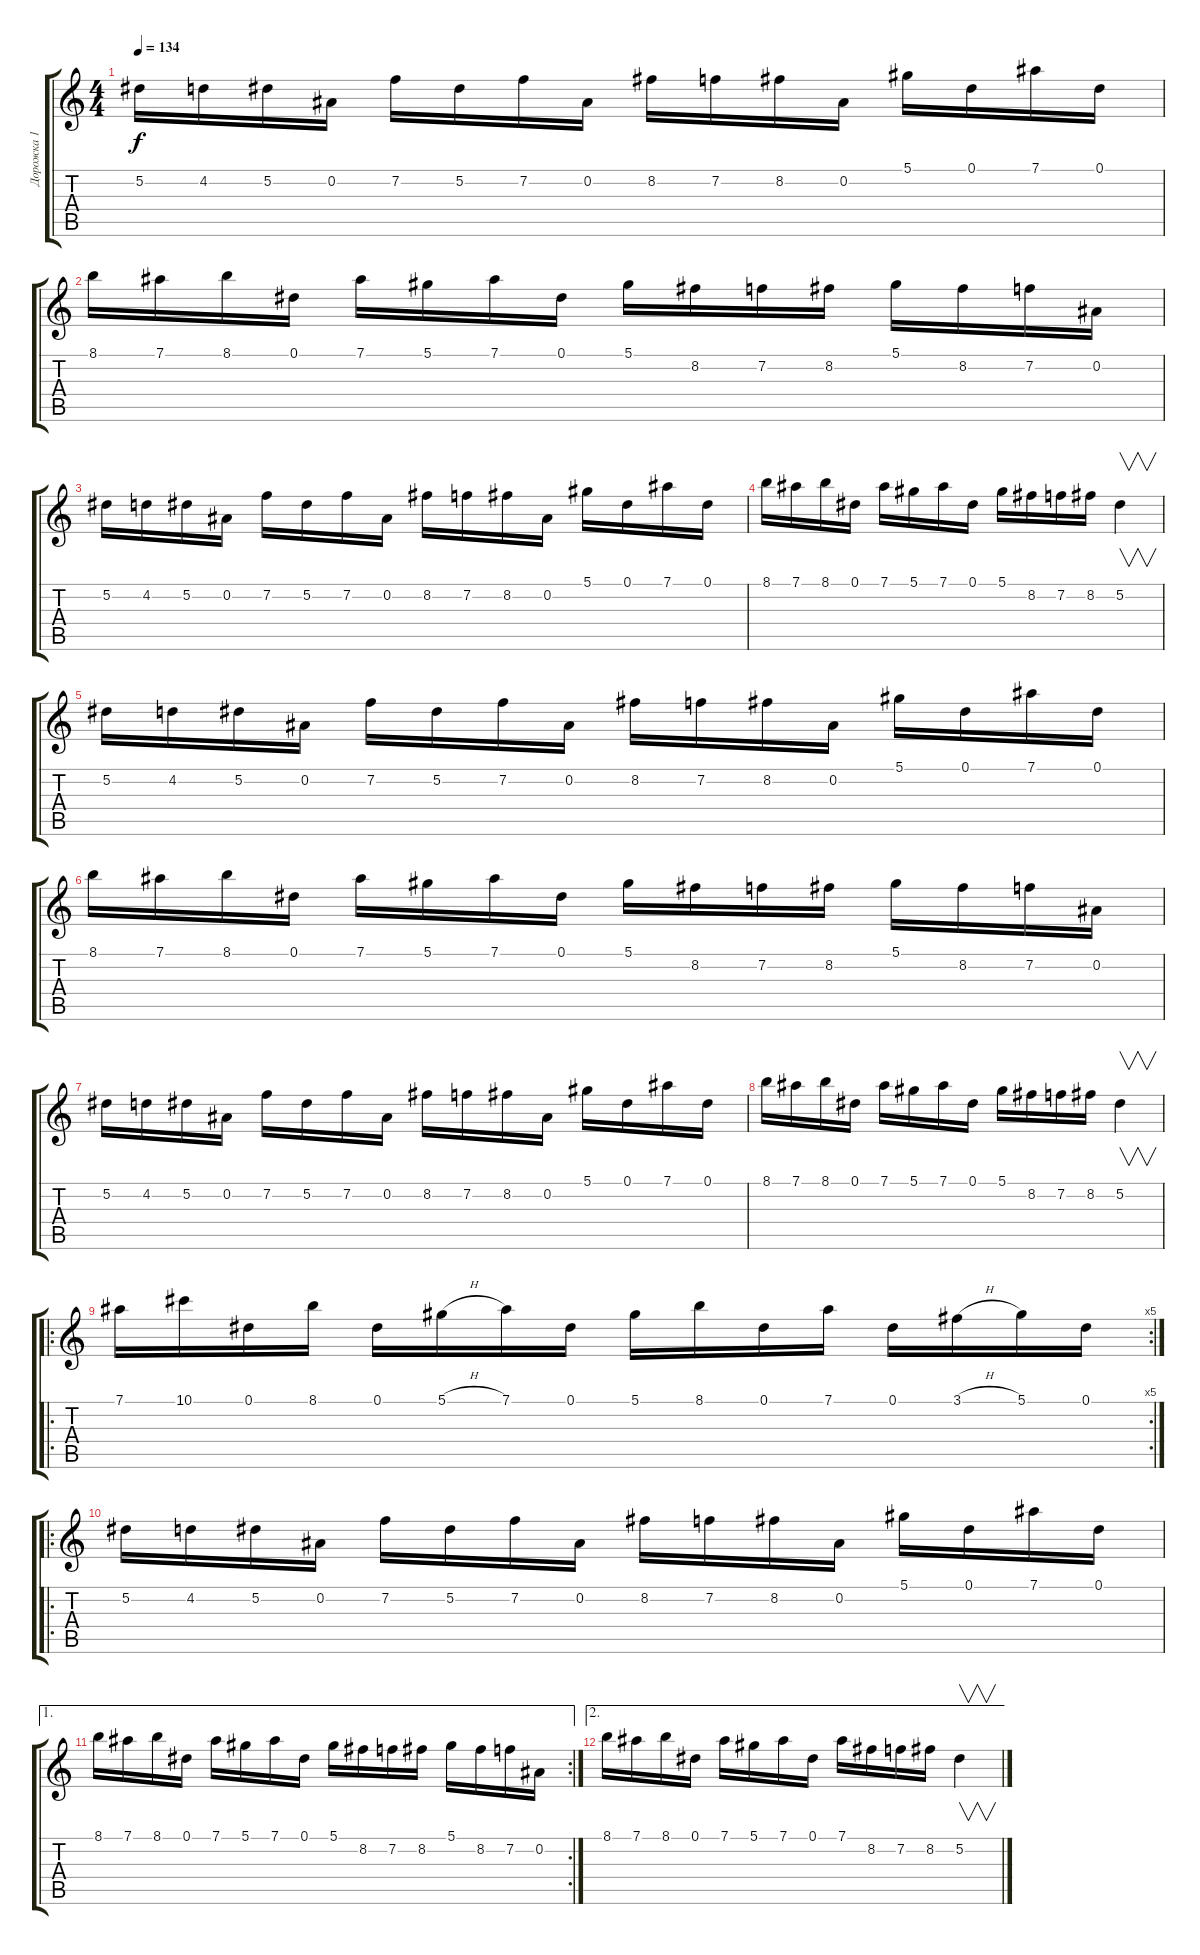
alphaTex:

\track ("Дорожка 1" "Дорожка 1") {instrument distortionguitar}
\staff {score tabs}
\tuning (Eb4 Bb3 Gb3 Db3 Ab2 Eb2) {hide}
\ts (4 4)
\tempo 134
\clef g2
\ks c
5.2.16{dy f instrument distortionguitar} 4.2.16 5.2.16 0.2.16 7.2.16 5.2.16 7.2.16 0.2.16 8.2.16 7.2.16 8.2.16 0.2.16 5.1.16 0.1.16 7.1.16 0.1.16 |
8.1.16 7.1.16 8.1.16 0.1.16 7.1.16 5.1.16 7.1.16 0.1.16 5.1.16 8.2.16 7.2.16 8.2.16 5.1.16 8.2.16 7.2.16 0.2.16 |
5.2.16 4.2.16 5.2.16 0.2.16 7.2.16 5.2.16 7.2.16 0.2.16 8.2.16 7.2.16 8.2.16 0.2.16 5.1.16 0.1.16 7.1.16 0.1.16 |
8.1.16 7.1.16 8.1.16 0.1.16 7.1.16 5.1.16 7.1.16 0.1.16 5.1.16 8.2.16 7.2.16 8.2.16 5.2.4{v} |
5.2.16 4.2.16 5.2.16 0.2.16 7.2.16 5.2.16 7.2.16 0.2.16 8.2.16 7.2.16 8.2.16 0.2.16 5.1.16 0.1.16 7.1.16 0.1.16 |
8.1.16 7.1.16 8.1.16 0.1.16 7.1.16 5.1.16 7.1.16 0.1.16 5.1.16 8.2.16 7.2.16 8.2.16 5.1.16 8.2.16 7.2.16 0.2.16 |
5.2.16 4.2.16 5.2.16 0.2.16 7.2.16 5.2.16 7.2.16 0.2.16 8.2.16 7.2.16 8.2.16 0.2.16 5.1.16 0.1.16 7.1.16 0.1.16 |
8.1.16 7.1.16 8.1.16 0.1.16 7.1.16 5.1.16 7.1.16 0.1.16 5.1.16 8.2.16 7.2.16 8.2.16 5.2.4{v} |
\ro
\rc 5
7.1.16 10.1.16 0.1.16 8.1.16 0.1.16 5.1{h}.16 7.1.16 0.1.16 5.1.16 8.1.16 0.1.16 7.1.16 0.1.16 3.1{h}.16 5.1.16 0.1.16 |
\ro
5.2.16 4.2.16 5.2.16 0.2.16 7.2.16 5.2.16 7.2.16 0.2.16 8.2.16 7.2.16 8.2.16 0.2.16 5.1.16 0.1.16 7.1.16 0.1.16 |
\ae 1
\rc 2
8.1.16 7.1.16 8.1.16 0.1.16 7.1.16 5.1.16 7.1.16 0.1.16 5.1.16 8.2.16 7.2.16 8.2.16 5.1.16 8.2.16 7.2.16 0.2.16 |
\ae 2
8.1.16 7.1.16 8.1.16 0.1.16 7.1.16 5.1.16 7.1.16 0.1.16 7.1.16 8.2.16 7.2.16 8.2.16 5.2.4{v}
